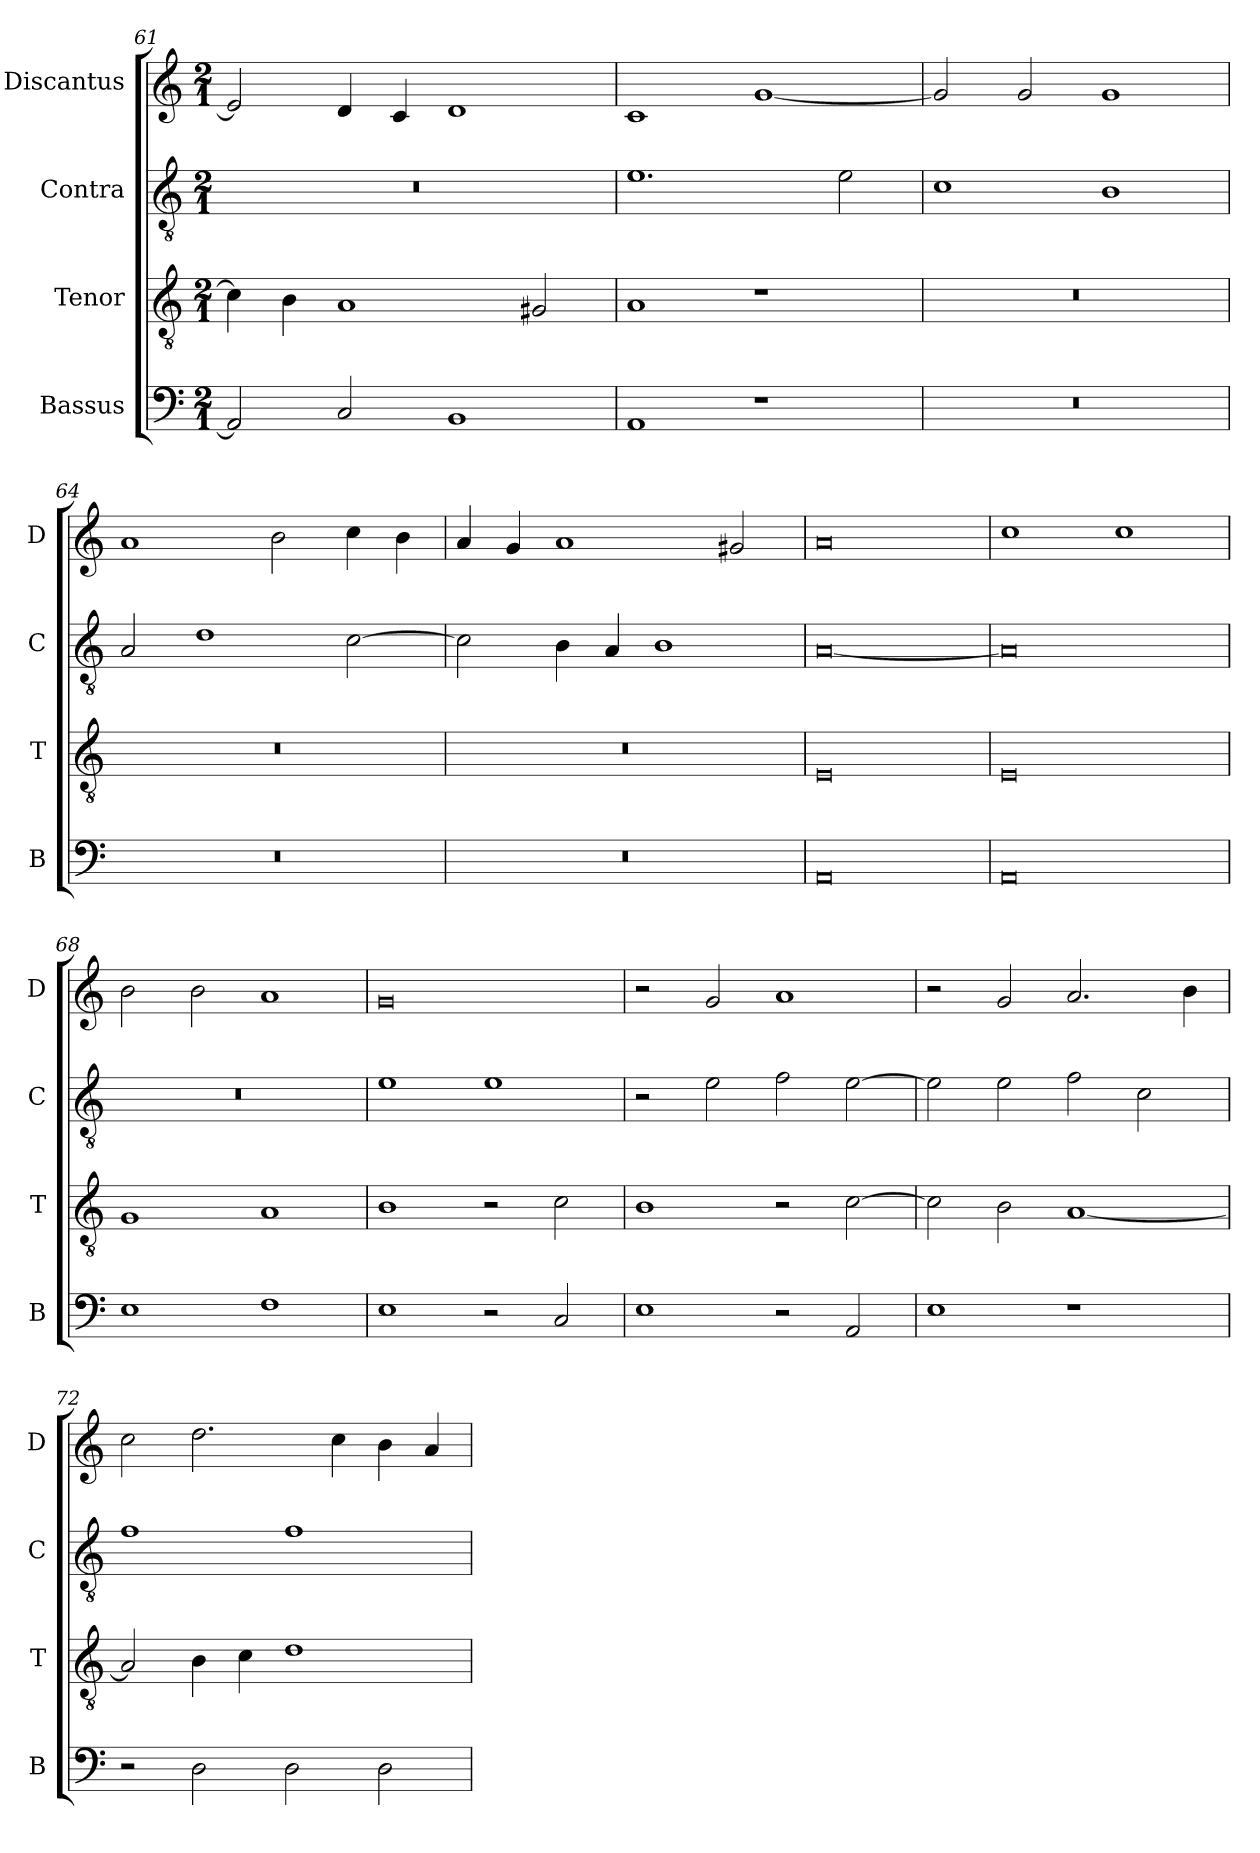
**kern	**kern	**kern	**kern
*part4	*part3	*part2	*part1
*staff4	*staff3	*staff2	*staff1
*I"Bassus	*I"Tenor	*I"Contra	*I"Discantus
*I'B	*I'T	*I'C	*I'D
*clefF4	*clefGv2	*clefGv2	*clefG2
*k[]	*k[]	*k[]	*k[]
*M2/1	*M2/1	*M2/1	*M2/1
=61	=61	=61	=61
2AA/]	4c\]	0r	2e/]
.	4B\	.	.
2C/	1A	.	4d/
.	.	.	4c/
1BB	.	.	1d
.	2G#X/	.	.
=62	=62	=62	=62
1AA	1A	1.e	1c
1r	1r	.	[1g
.	.	2e\	.
=63	=63	=63	=63
0r	0r	1c	2g/]
.	.	.	2g/
.	.	1B	1g
=64	=64	=64	=64
0r	0r	2A/	1a
.	.	1d	.
.	.	.	2b\
.	.	[2c\	4cc\
.	.	.	4b\
=65	=65	=65	=65
0r	0r	2c\]	4a/
.	.	.	4g/
.	.	4B\	1a
.	.	4A/	.
.	.	1B	.
.	.	.	2g#X/
=66	=66	=66	=66
0AA	0E	[0A	0a
=67	=67	=67	=67
0AA	0E	0A]	1cc
.	.	.	1cc
=68	=68	=68	=68
1E	1G	0r	2b\
.	.	.	2b\
1F	1A	.	1a
=69	=69	=69	=69
1E	1B	1e	0g
2r	2r	1e	.
2C/	2c\	.	.
=70	=70	=70	=70
1E	1B	2r	2r
.	.	2e\	2g/
2r	2r	2f\	1a
2AA/	[2c\	[2e\	.
=71	=71	=71	=71
1E	2c\]	2e\]	2r
.	2B\	2e\	2g/
1r	[1A	2f\	2.a/
.	.	2c\	.
.	.	.	4b\
=72	=72	=72	=72
2r	2A/]	1f	2cc\
2D\	4B\	.	2.dd\
.	4c\	.	.
2D\	1d	1f	.
.	.	.	4cc\
2D\	.	.	4b\
.	.	.	4a/
=	=	=	=
*-	*-	*-	*-
